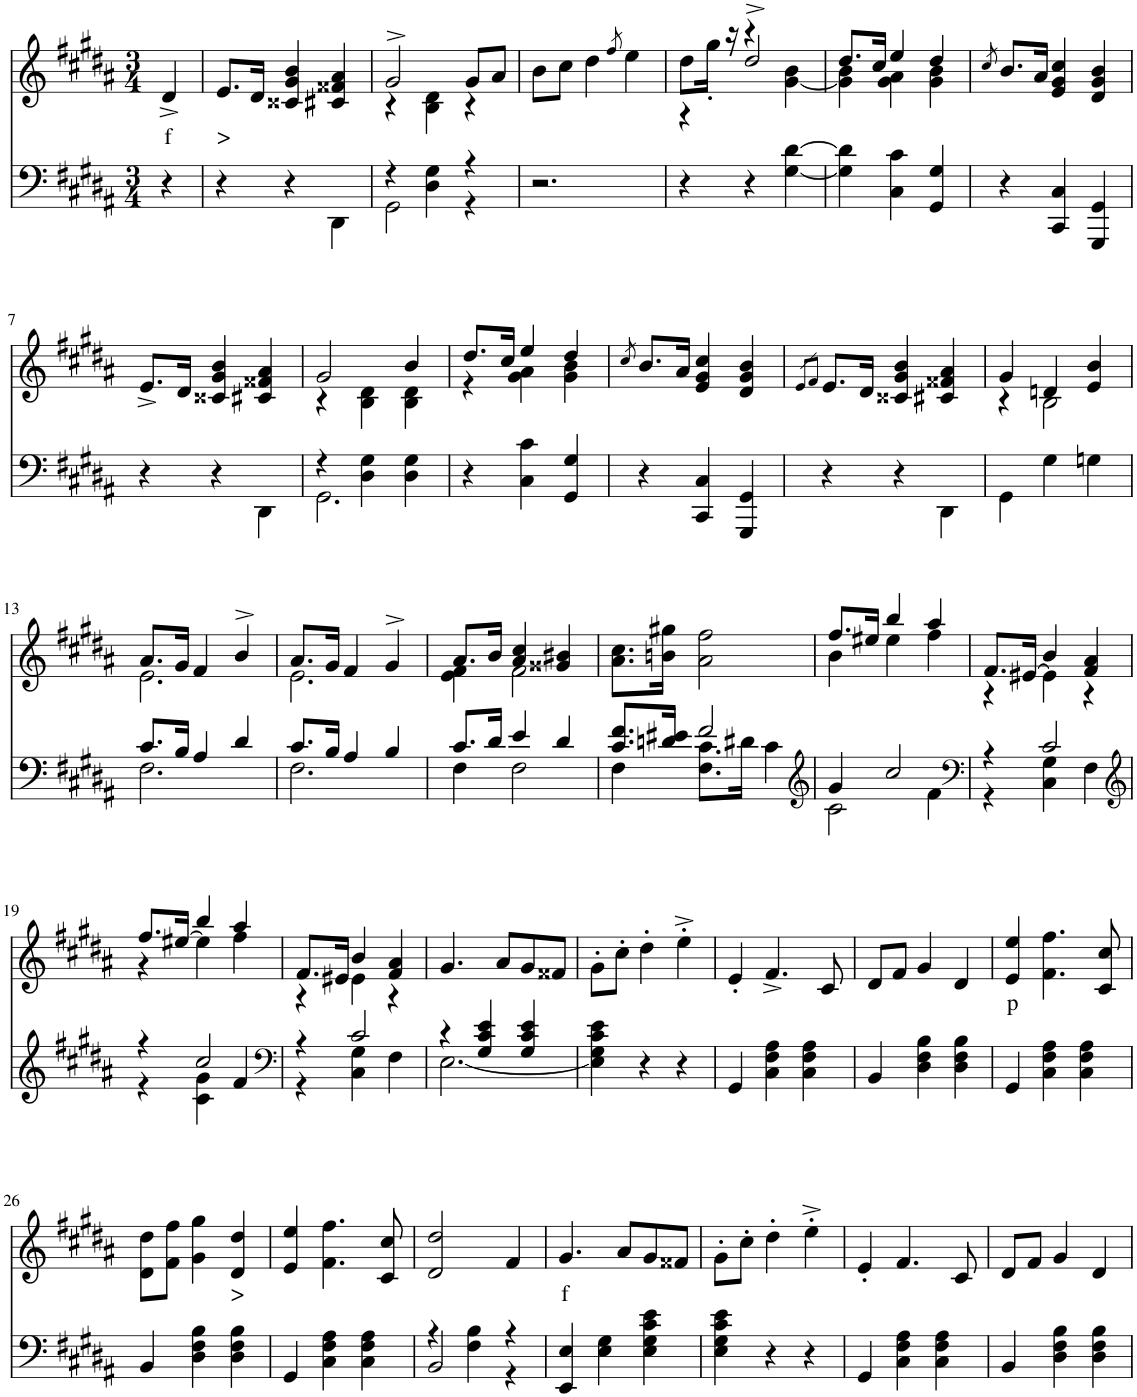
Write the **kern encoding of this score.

**kern	**kern	**text
*part2	*part1	*part1
*staff2	*staff1	*staff1
*I"Piano	*I"Piano	*
*I'Pno	*I'Pno	*
*clefF4	*clefG2	*
*k[f#c#g#d#a#]	*k[f#c#g#d#a#]	*
*g#:	*g#:	*
*M3/4	*M3/4	*
=	=	=
!	!	!LO:LY:b
4r	4d#^/	f
=1	=1	=1
!	!	!LO:LY:b
4r	8.e/L	>
.	16d#/Jk	.
4r	4c##X/ 4g#/ 4b/	.
4DD#\	4c#X/ 4f##X/ 4a#/	.
=2	=2	=2
*^	*^	*
4r	2GG#\	2g#^/	4r	.
4D#\ 4G#\	.	.	4B\ 4d#\	.
4r	4r	8g#/L	4r	.
.	.	8a#/J	.	.
*v	*v	*	*	*
*	*v	*v	*
=3	=3	=3
2.r	8b\L	.
.	8cc#\J	.
.	4dd#\	.
.	8qff#/	.
.	4ee\	.
=4	=4	=4
*	*^	*
4r	8dd#\L	4r	.
.	16gg#'\Jk	.	.
.	16r	.	.
4r	4r	2dd#^/	.
[4G#\ [4d#\	[4g#\ 4b\	.	.
=5	=5	=5	=5
4G#\] 4d#\]	8.dd#/L	4g#\] 4b\	.
.	16cc#/Jk	.	.
4C#\ 4c#\	4ee/	4g#\ 4a#\	.
4GG#/ 4G#/	4dd#/	4g#\ 4b\	.
*	*v	*v	*
=6	=6	=6
.	8qcc#/	.
4r	8.b/L	.
.	16a#/Jk	.
4CC#/ 4C#/	4e/ 4g#/ 4cc#/	.
4GGG#/ 4GG#/	4d#/ 4g#/ 4b/	.
!!LO:LB:g=z
=7	=7	=7
4r	8.e^/L	.
.	16d#/Jk	.
4r	4c##X/ 4g#/ 4b/	.
4DD#\	4c#X/ 4f##X/ 4a#/	.
=8	=8	=8
*^	*^	*
4r	2.GG#\	2g#/	4r	.
4D#\ 4G#\	.	.	4B\ 4d#\	.
4D#\ 4G#\	.	4b/	4B\ 4d#\	.
*v	*v	*	*	*
=9	=9	=9	=9
4r	8.dd#/L	4r	.
.	16cc#/Jk	.	.
4C#\ 4c#\	4ee/	4g#\ 4a#\	.
4GG#/ 4G#/	4dd#/	4g#\ 4b\	.
*	*v	*v	*
=10	=10	=10
.	8qcc#/	.
4r	8.b/L	.
.	16a#/Jk	.
4CC#/ 4C#/	4e/ 4g#/ 4cc#/	.
4GGG#/ 4GG#/	4d#/ 4g#/ 4b/	.
=11	=11	=11
.	8qe/L	.
.	8qf#/J	.
4r	8.e/L	.
.	16d#/Jk	.
4r	4c##X/ 4g#/ 4b/	.
4DD#\	4c#X/ 4f##X/ 4a#/	.
=12	=12	=12
*	*^	*
4GG#\	4g#/	4r	.
4G#\	4dn/	2B\	.
4Gn\	4e/ 4b/	.	.
!!LO:LB:g=z	!!
=13	=13	=13	=13
*^	*	*	*
8.c#/L	2.F#\	8.a#/L	2.e\	.
16B/Jk	.	16g#/Jk	.	.
4A#/	.	4f#/	.	.
4d#/	.	4b^/	.	.
=14	=14	=14	=14	=14
8.c#/L	2.F#\	8.a#/L	2.e\	.
16B/Jk	.	16g#/Jk	.	.
4A#/	.	4f#/	.	.
4B/	.	4g#^/	.	.
=15	=15	=15	=15	=15
8.c#/L	4F#\	8.a#/L	4e\ 4f#\	.
16d#/Jk	.	16b/Jk	.	.
4e/	2F#\	4a#/ 4cc#/	2f#\	.
4d#/	.	4g##X/ 4b#X/	.	.
*	*	*v	*v	*
=16	=16	=16	=16
8.c#/ 8.f#/L	4F#\	8.a#\ 8.cc#\L	.
16dn/ 16e#X/Jk	.	16bn\ 16gg#X\Jk	.
2f#/	8.F#\ 8.c#\L	2a#\ 2ff#\	.
.	16d#X\Jk	.	.
.	4c#\	.	.
=17	=17	=17	=17
*clefG2	*	*	*
*	*	*^	*
4g#/	2c#\	8.ff#/L	4b\	.
.	.	16ee#X/Jk	.	.
2cc#/	.	4bb/	4ee#\	.
.	4f#\	4aa#/	4ff#\	.
=18	=18	=18	=18	=18
*clefF4	*	*	*	*
4r	4r	8.f#/L	4r	.
.	.	[16e#X/Jk	.	.
2c#/	4C#\ 4G#\	4b/	4e#\]	.
.	4F#\	4f#/ 4a#/	4r	.
!!LO:LB:g=z	!!
=19	=19	=19	=19	=19
*clefG2	*	*	*	*
4r	4r	8.ff#/L	4r	.
.	.	[16ee#X/Jk	.	.
2cc#/	4c#\ 4g#\	4bb/	4ee#\]	.
.	4f#/	4aa#/	4ff#\	.
=20	=20	=20	=20	=20
*clefF4	*	*	*	*
4r	4r	8.f#/L	4r	.
.	.	16e#X/Jk	.	.
2c#/	4C#\ 4G#\	4b/	4e#\	.
.	4F#\	4f#/ 4a#/	4r	.
*	*	*v	*v	*
=21	=21	=21	=21
4r	[2.E\	4.g#/	.
4G#/ 4c#/ 4e/	.	.	.
.	.	8a#/L	.
4G#/ 4c#/ 4e/	.	8g#/	.
.	.	8f##X/J	.
*v	*v	*	*
=22	=22	=22
4E\] 4G#\ 4c#\ 4e\	8g#'\L	.
.	8cc#'\J	.
4r	4dd#'\	.
4r	4ee'^\	.
=23	=23	=23
4GG#/	4e'/	.
4C#\ 4F#\ 4A#\	4.f#^/	.
4C#\ 4F#\ 4A#\	.	.
.	8c#/	.
=24	=24	=24
4BB/	8d#/L	.
.	8f#/J	.
4D#\ 4F#\ 4B\	4g#/	.
4D#\ 4F#\ 4B\	4d#/	.
=25	=25	=25
!	!	!LO:LY:b
4GG#/	4e/ 4ee/	p
4C#\ 4F#\ 4A#\	4.f#\ 4.ff#\	.
4C#\ 4F#\ 4A#\	.	.
.	8c#/ 8cc#/	.
!!LO:LB:g=z
=26	=26	=26
4BB/	8d#\ 8dd#\L	.
.	8f#\ 8ff#\J	.
4D#\ 4F#\ 4B\	4g#\ 4gg#\	.
!	!	!LO:LY:b
4D#\ 4F#\ 4B\	4d#/ 4dd#/	>
=27	=27	=27
4GG#/	4e/ 4ee/	.
4C#\ 4F#\ 4A#\	4.f#\ 4.ff#\	.
4C#\ 4F#\ 4A#\	.	.
.	8c#/ 8cc#/	.
=28	=28	=28
*^	*	*
4r	2BB/	2d#/ 2dd#/	.
4F#\ 4B\	.	.	.
4r	4r	4f#/	.
=29	=29	=29	=29
!	!	!	!LO:LY:b
*v	*v	*	*
4EE/ 4E/	4.g#/	f
4E\ 4G#\	.	.
.	8a#/L	.
4E\ 4G#\ 4c#\ 4e\	8g#/	.
.	8f##X/J	.
=30	=30	=30
4E\ 4G#\ 4c#\ 4e\	8g#'\L	.
.	8cc#'\J	.
4r	4dd#'\	.
4r	4ee'^\	.
=31	=31	=31
4GG#/	4e'/	.
4C#\ 4F#\ 4A#\	4.f#/	.
4C#\ 4F#\ 4A#\	.	.
.	8c#/	.
=32	=32	=32
4BB/	8d#/L	.
.	8f#/J	.
4D#\ 4F#\ 4B\	4g#/	.
4D#\ 4F#\ 4B\	4d#/	.
=	=	=
*-	*-	*-
